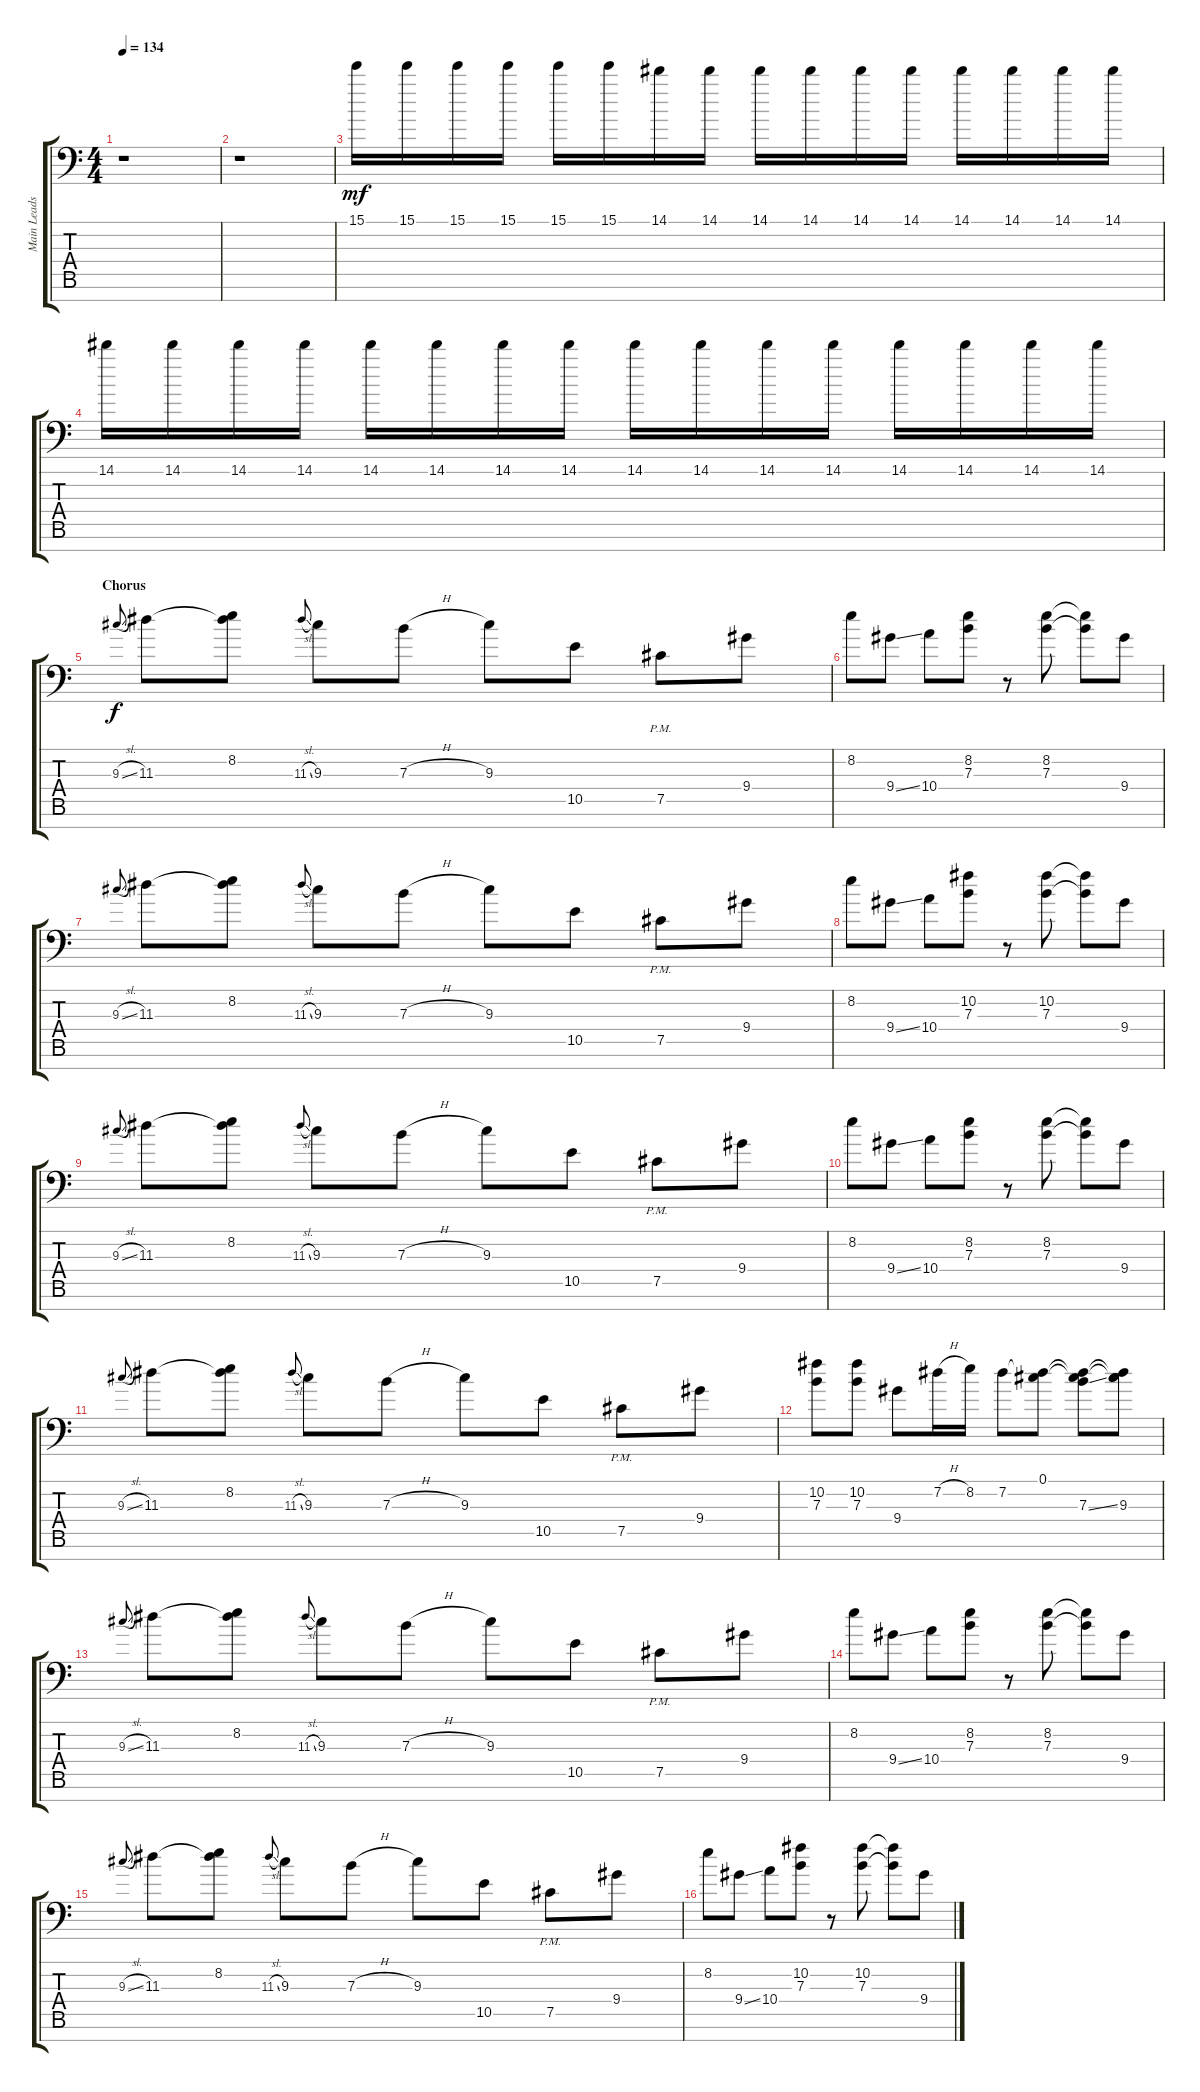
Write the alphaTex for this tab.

\track ("Main Leads" "Main Leads") {instrument distortionguitar}
\staff {score tabs}
\tuning (Db4 Ab3 E3 B2 Gb2 Db2 Gb1) {hide}
\ts (4 4)
\tempo 134
\clef f4
\ks c
r.1{dy mf} |
r.1 |
15.1.16 15.1.16 15.1.16 15.1.16 15.1.16 15.1.16 14.1.16 14.1.16 14.1.16 14.1.16 14.1.16 14.1.16 14.1.16 14.1.16 14.1.16 14.1.16 |
14.1.16 14.1.16 14.1.16 14.1.16 14.1.16 14.1.16 14.1.16 14.1.16 14.1.16 14.1.16 14.1.16 14.1.16 14.1.16 14.1.16 14.1.16 14.1.16 |
\section ("" "Chorus")
9.3{sl}.8{gr onbeat dy f} 11.3.8 (8.2 11.3{t}).8 11.3{sl}.8{gr onbeat} 9.3.8 7.3{h}.8 9.3.8 10.5.8 7.5{pm}.8 9.4.8 |
8.2.8 9.4{ss}.8 10.4.8 (8.2 7.3).8 r.8 (8.2 7.3).8 (8.2{t} 7.3{t}).8 9.4.8 |
9.3{sl}.8{gr onbeat} 11.3.8 (8.2 11.3{t}).8 11.3{sl}.8{gr onbeat} 9.3.8 7.3{h}.8 9.3.8 10.5.8 7.5{pm}.8 9.4.8 |
8.2.8 9.4{ss}.8 10.4.8 (10.2 7.3).8 r.8 (10.2 7.3).8 (10.2{t} 7.3{t}).8 9.4.8 |
9.3{sl}.8{gr onbeat} 11.3.8 (8.2 11.3{t}).8 11.3{sl}.8{gr onbeat} 9.3.8 7.3{h}.8 9.3.8 10.5.8 7.5{pm}.8 9.4.8 |
8.2.8 9.4{ss}.8 10.4.8 (8.2 7.3).8 r.8 (8.2 7.3).8 (8.2{t} 7.3{t}).8 9.4.8 |
9.3{sl}.8{gr onbeat} 11.3.8 (8.2 11.3{t}).8 11.3{sl}.8{gr onbeat} 9.3.8 7.3{h}.8 9.3.8 10.5.8 7.5{pm}.8 9.4.8 |
(10.2 7.3).8 (10.2 7.3).8 9.4.8 7.2{h}.16 8.2.16 7.2.8 (0.1 7.2{t}).8 (0.1{t} 7.2{t} 7.3{ss}).8 (0.1{t} 7.2{t} 9.3).8 |
9.3{sl}.8{gr onbeat} 11.3.8 (8.2 11.3{t}).8 11.3{sl}.8{gr onbeat} 9.3.8 7.3{h}.8 9.3.8 10.5.8 7.5{pm}.8 9.4.8 |
8.2.8 9.4{ss}.8 10.4.8 (8.2 7.3).8 r.8 (8.2 7.3).8 (8.2{t} 7.3{t}).8 9.4.8 |
9.3{sl}.8{gr onbeat} 11.3.8 (8.2 11.3{t}).8 11.3{sl}.8{gr onbeat} 9.3.8 7.3{h}.8 9.3.8 10.5.8 7.5{pm}.8 9.4.8 |
8.2.8 9.4{ss}.8 10.4.8 (10.2 7.3).8 r.8 (10.2 7.3).8 (10.2{t} 7.3{t}).8 9.4.8
